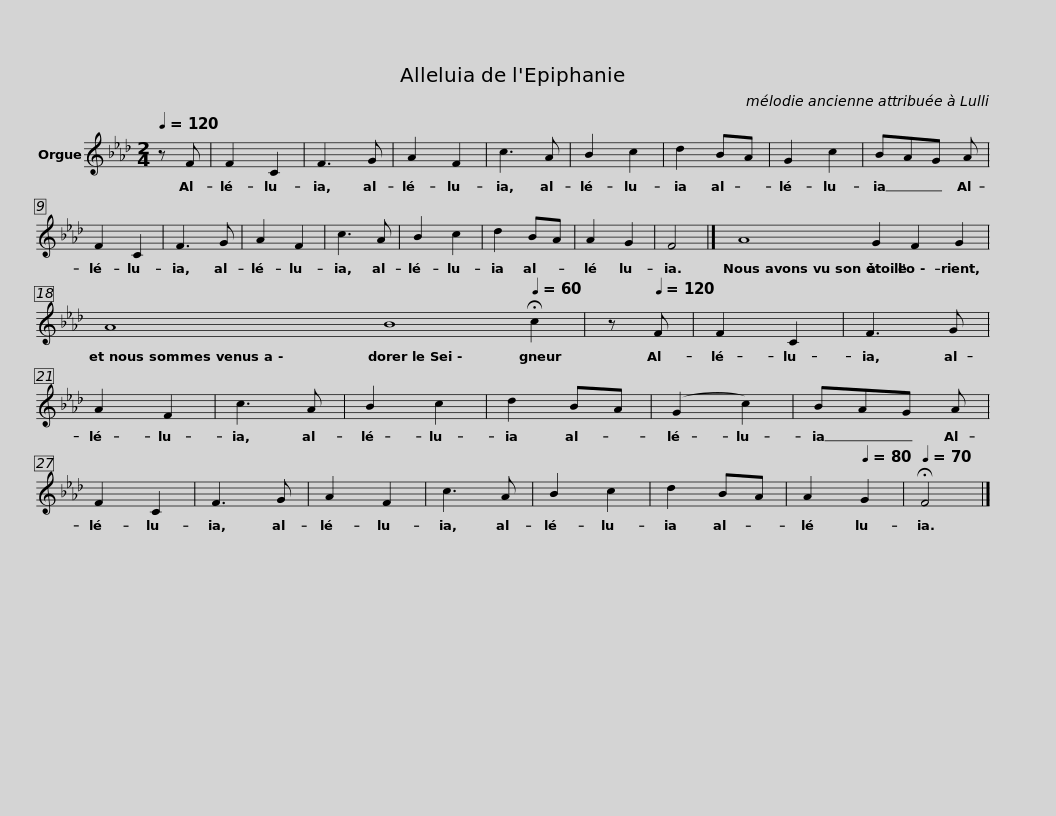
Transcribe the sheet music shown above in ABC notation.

X:1
L:1/8
Q:1/4=120
M:2/4
I:linebreak $
K:Ab
V:1 treble
V:1
 z F | F2 C2 | F3 G | A2 F2 | c3 A | %5
 B2 c2 | d2 BA | G2 c2 | BAG A |$ F2 C2 | %10
 F3 G | A2 F2 | c3 A | B2 c2 | d2 BA | %15
 A2 G2 | F4 |]$ A8 G2 F2 G2 | A8 B8[Q:1/4=60] !fermata!c2 | z[Q:1/4=120] F | %20
 F2 C2 |$ F3 G | A2 F2 | c3 A | B2 c2 | %25
 d2 BA | (G2 c2) | BAG A | F2 C2 | F3 G | %30
 A2 F2 | c3 A | B2 c2 |$ d2 BA |[Q:1/4=95] A2[Q:1/4=80] G2 | %35
[Q:1/4=70] !fermata!F4 |] %36
